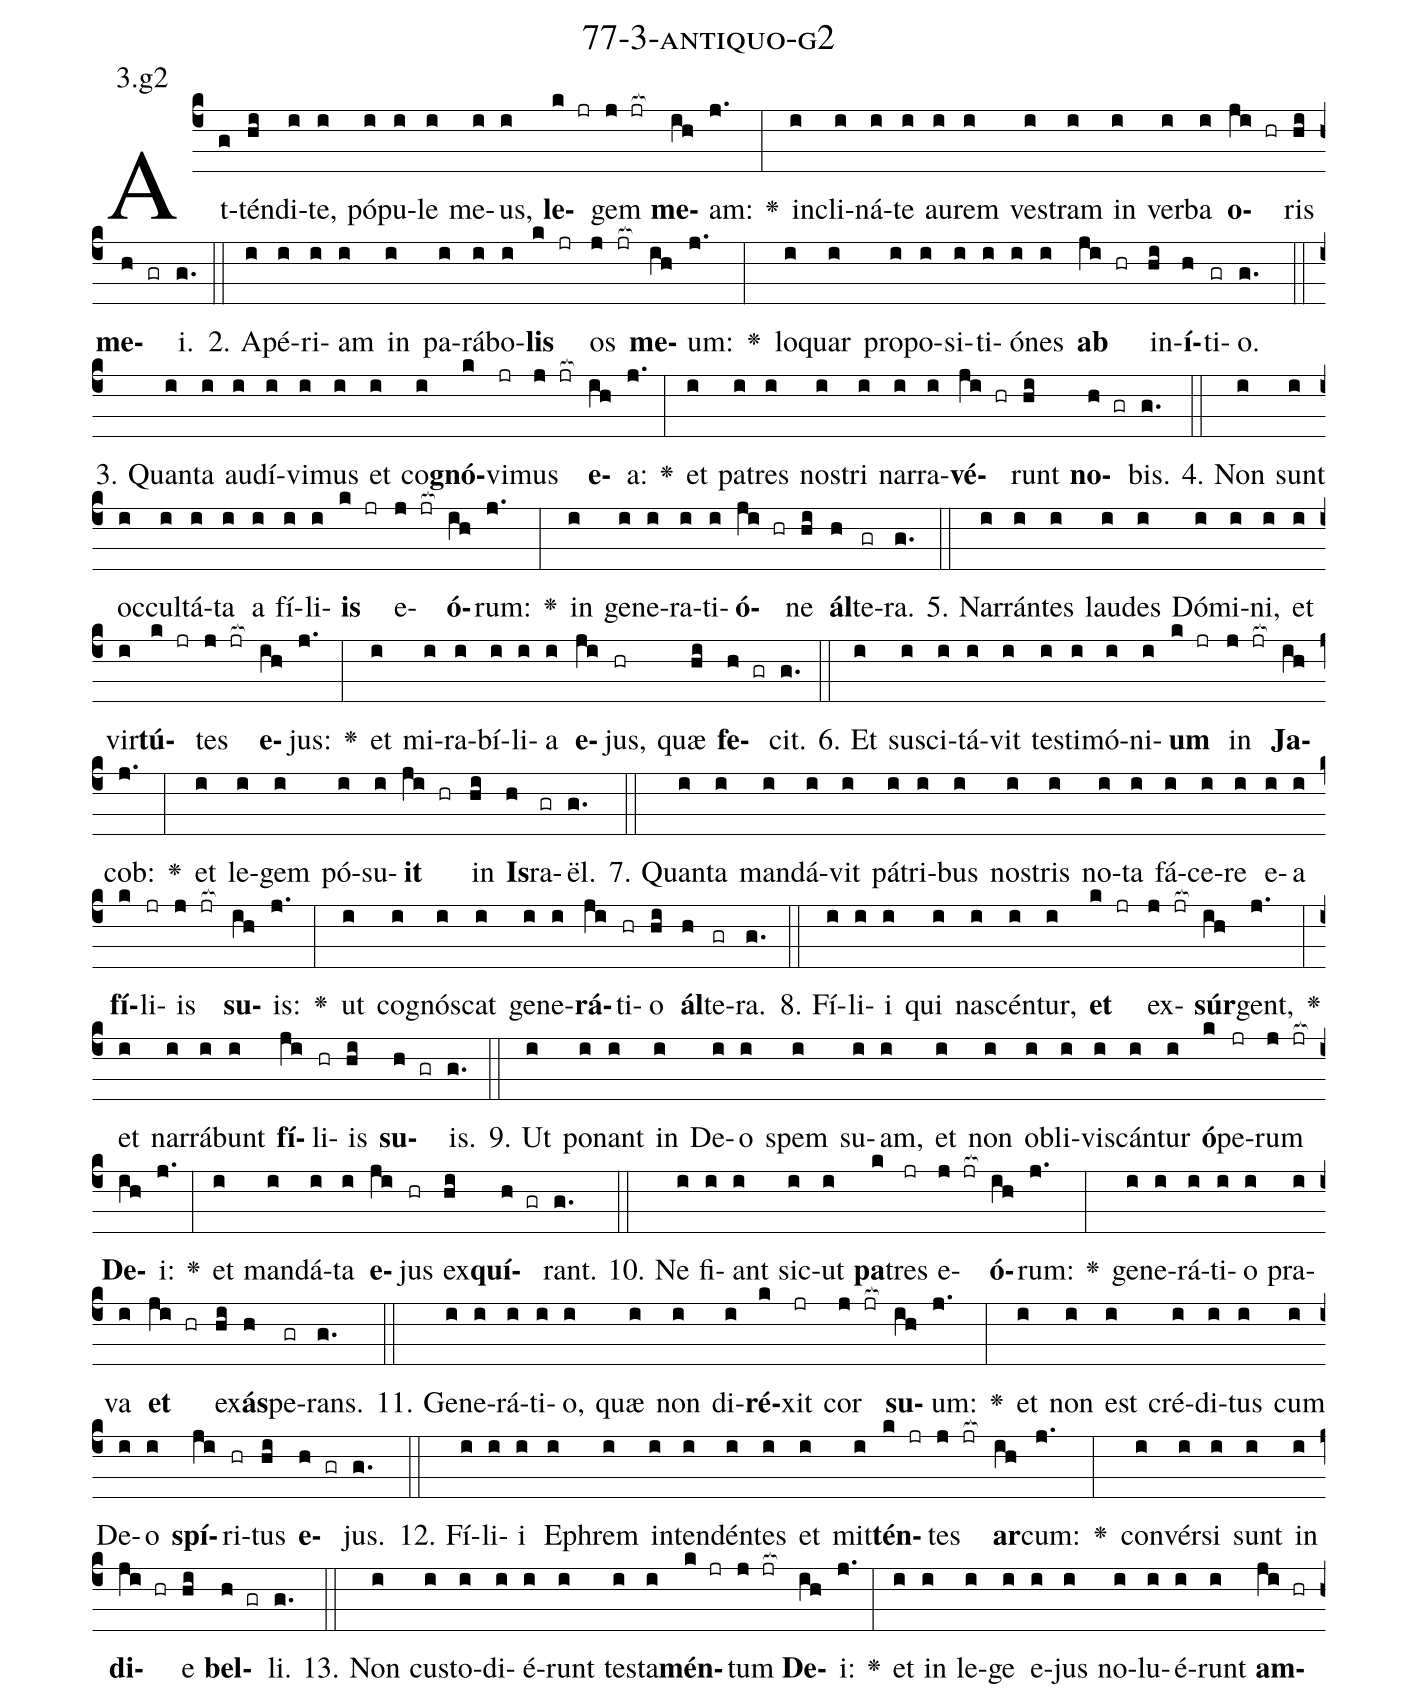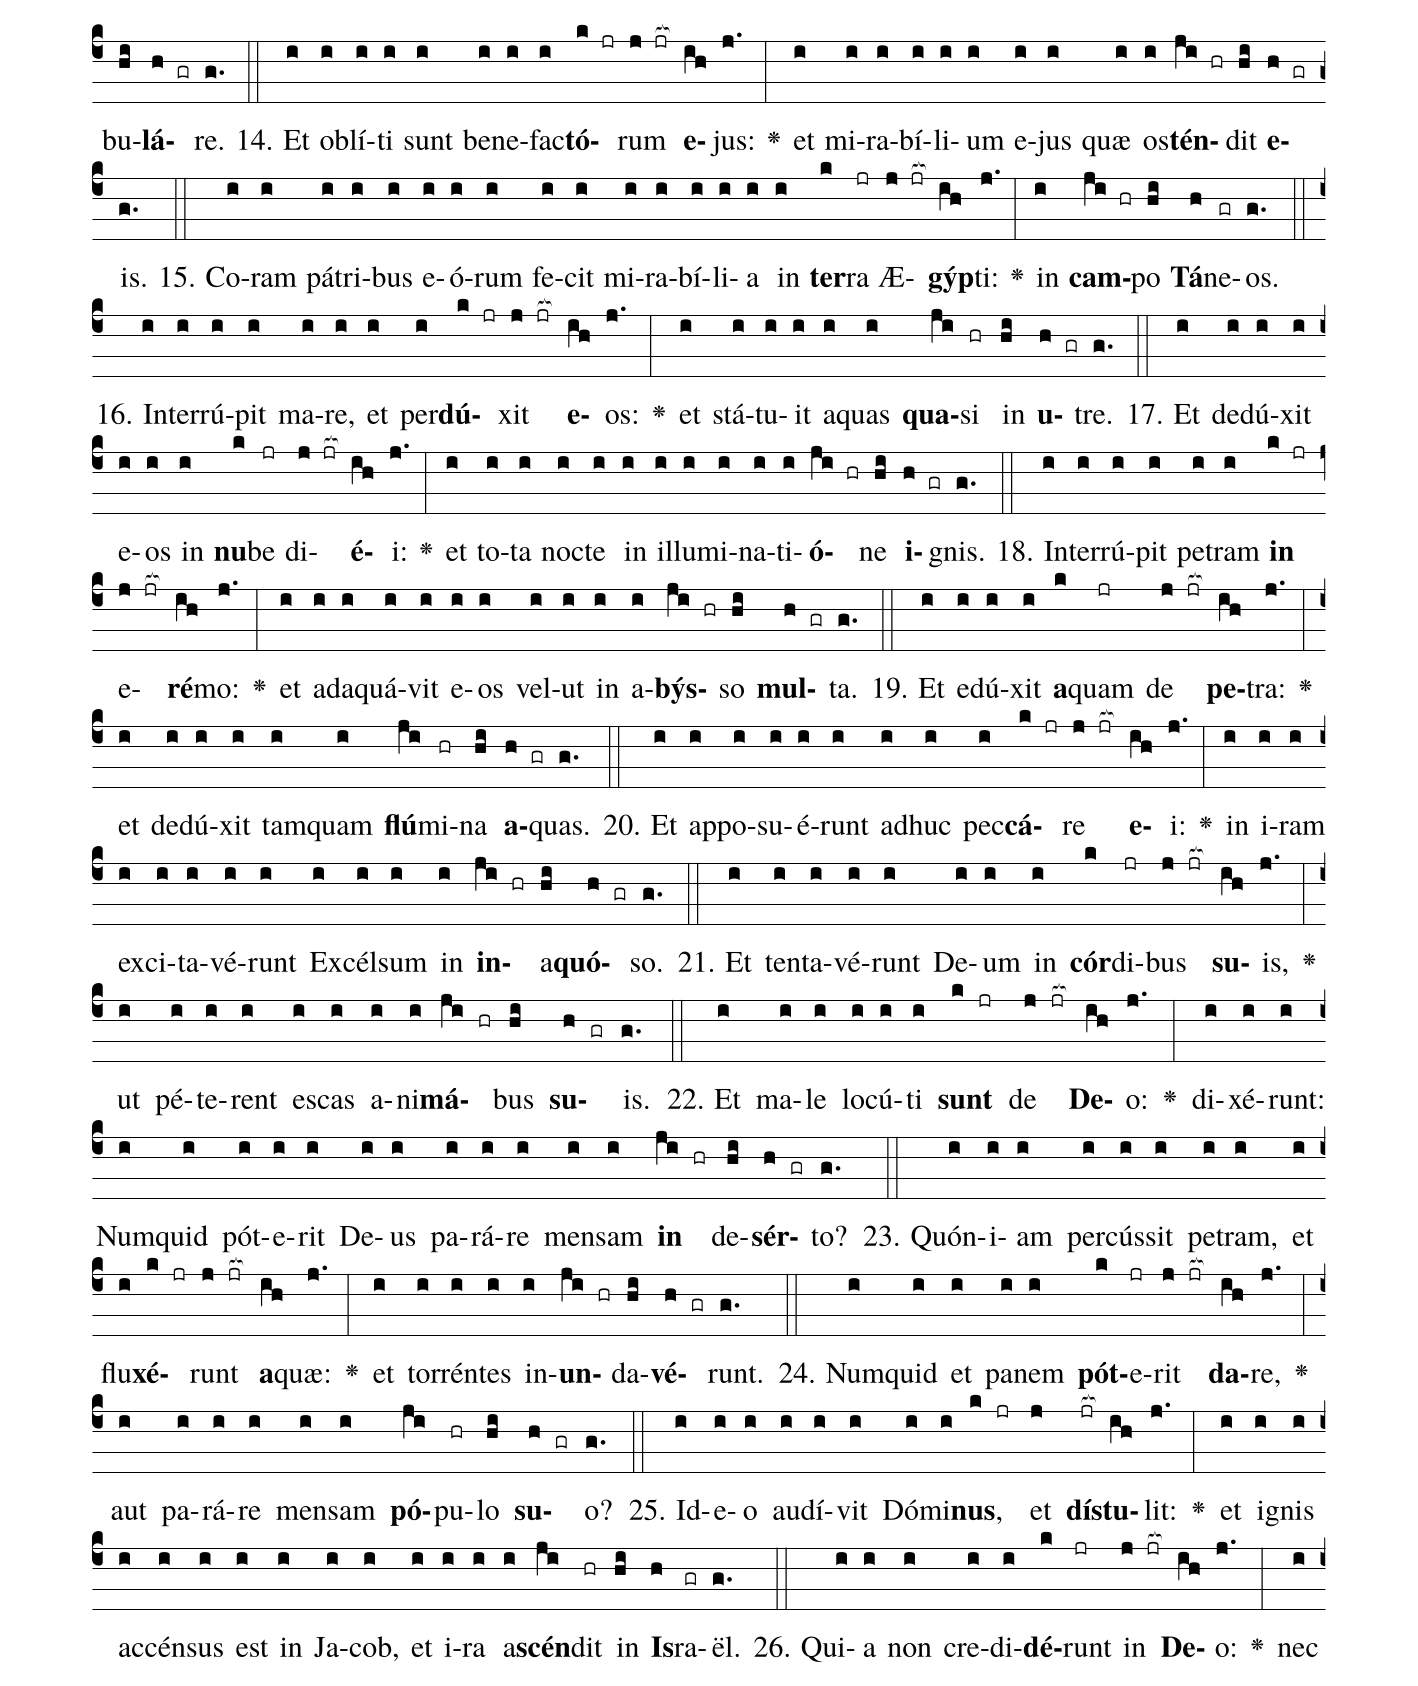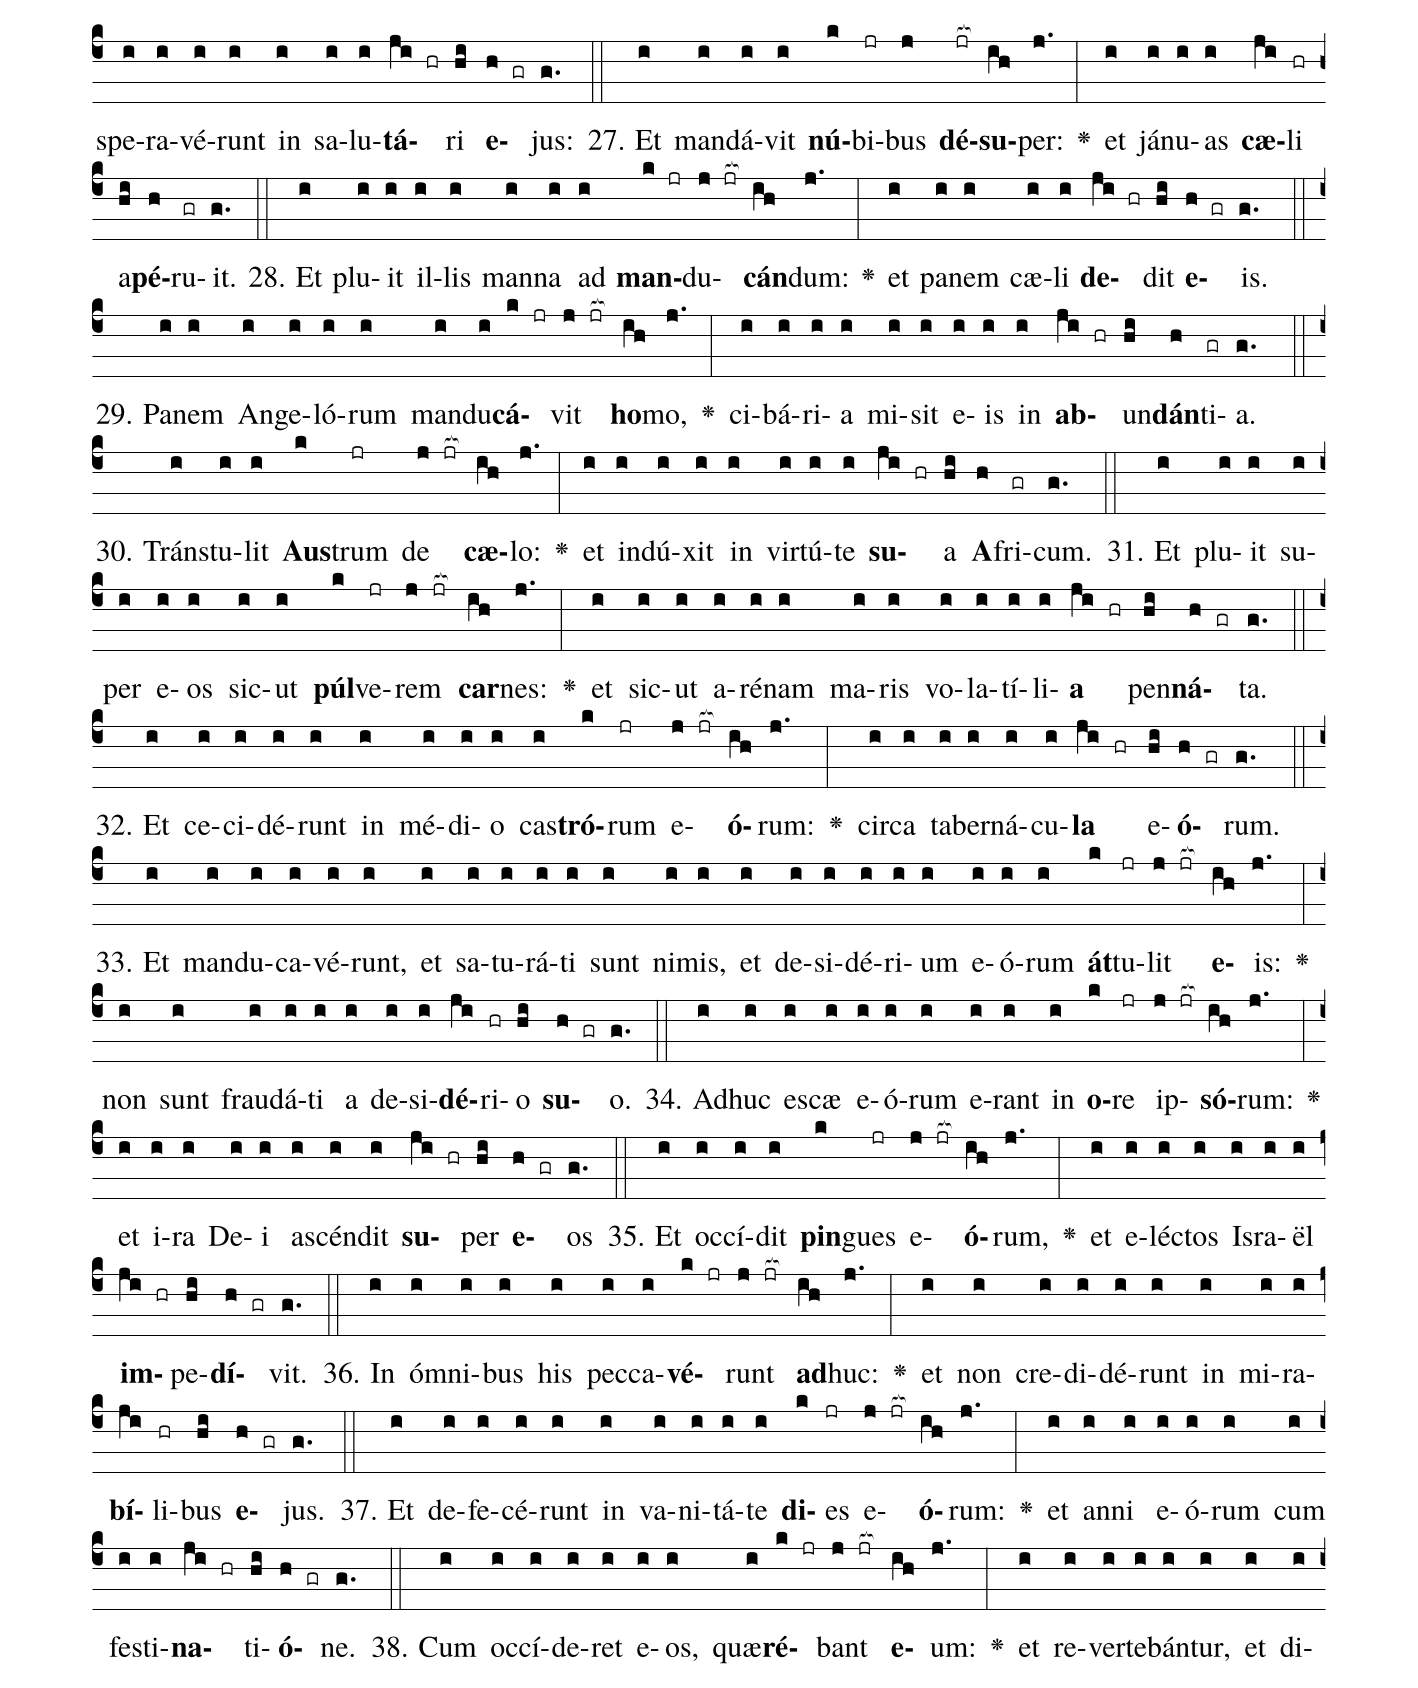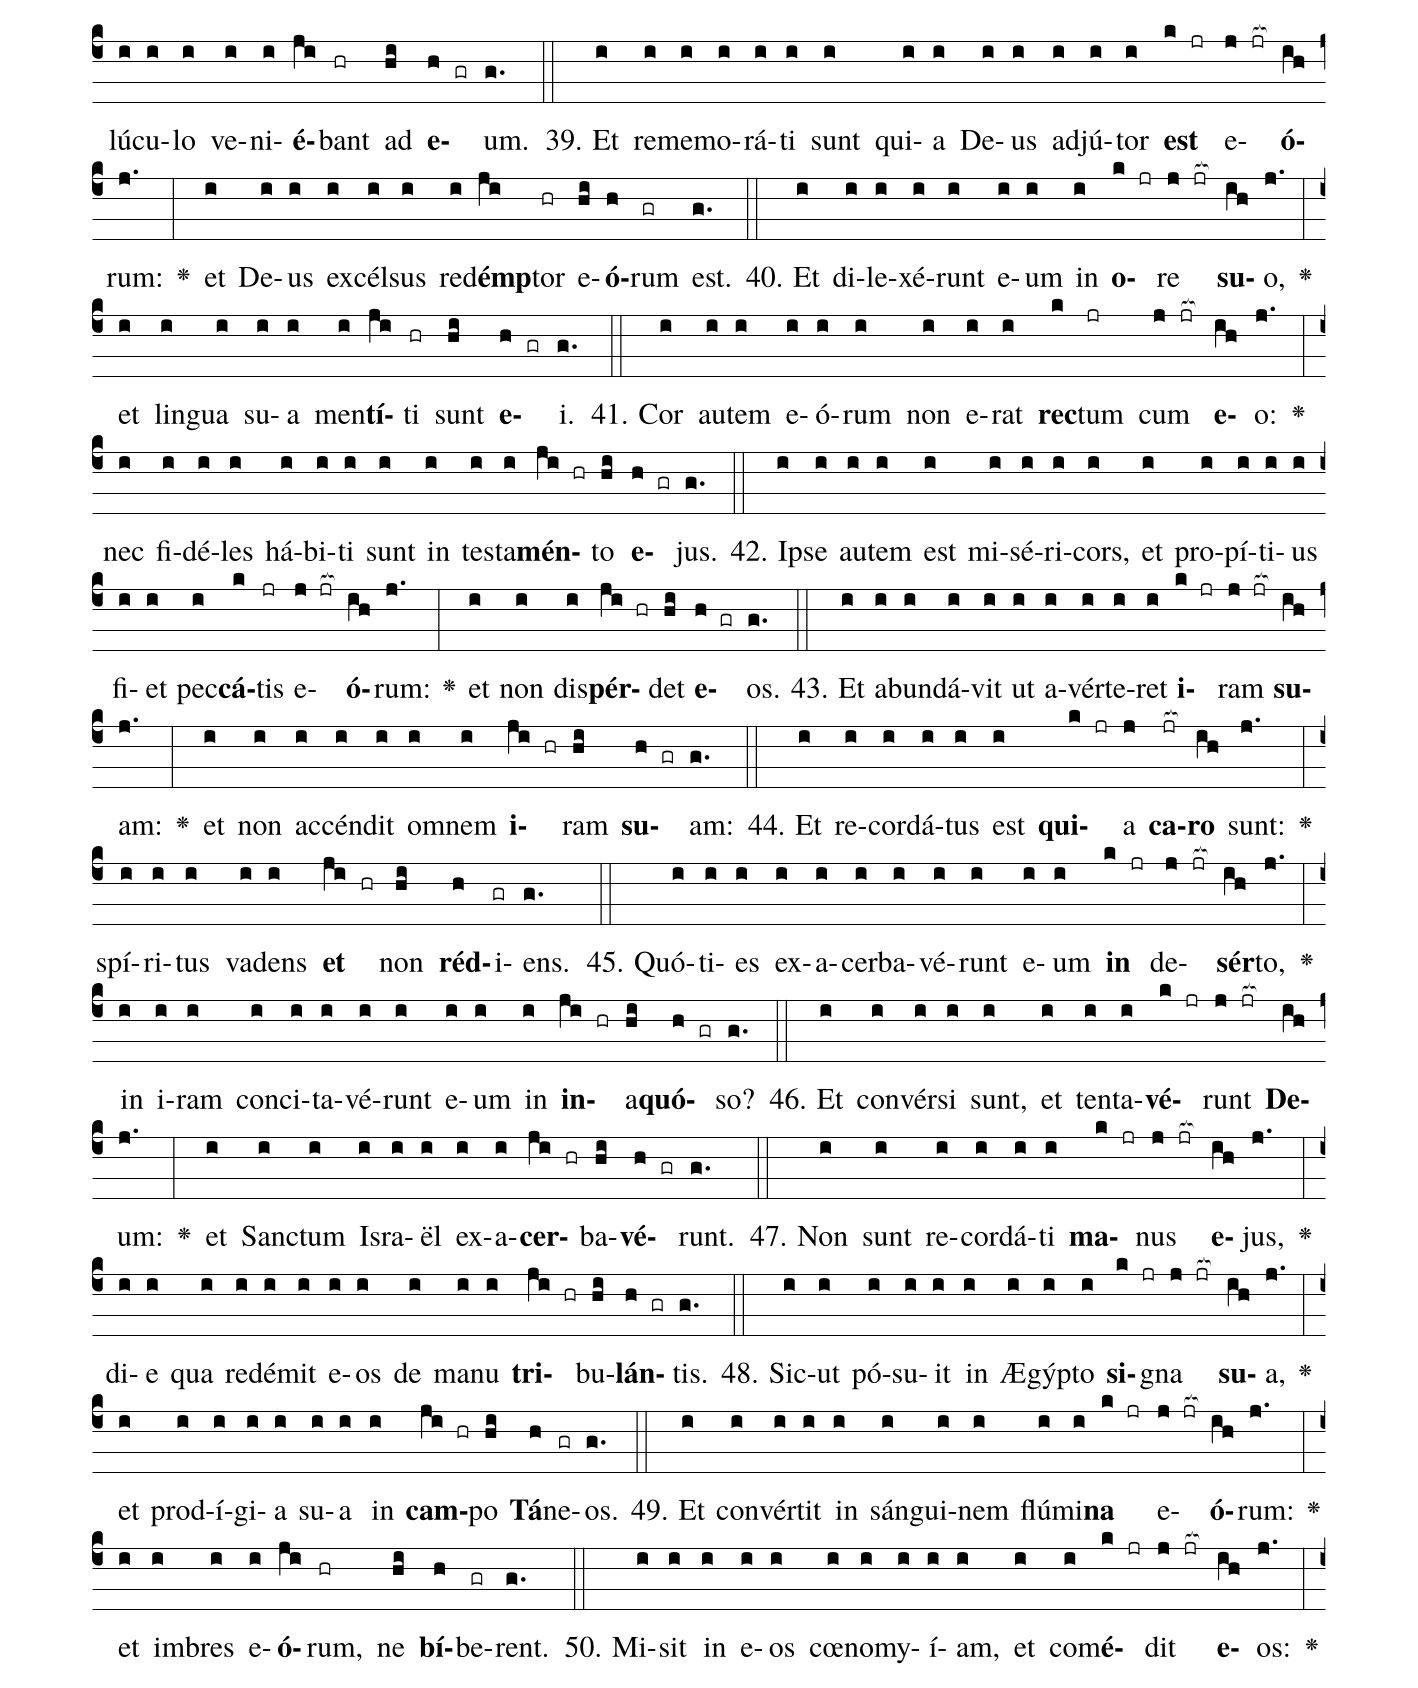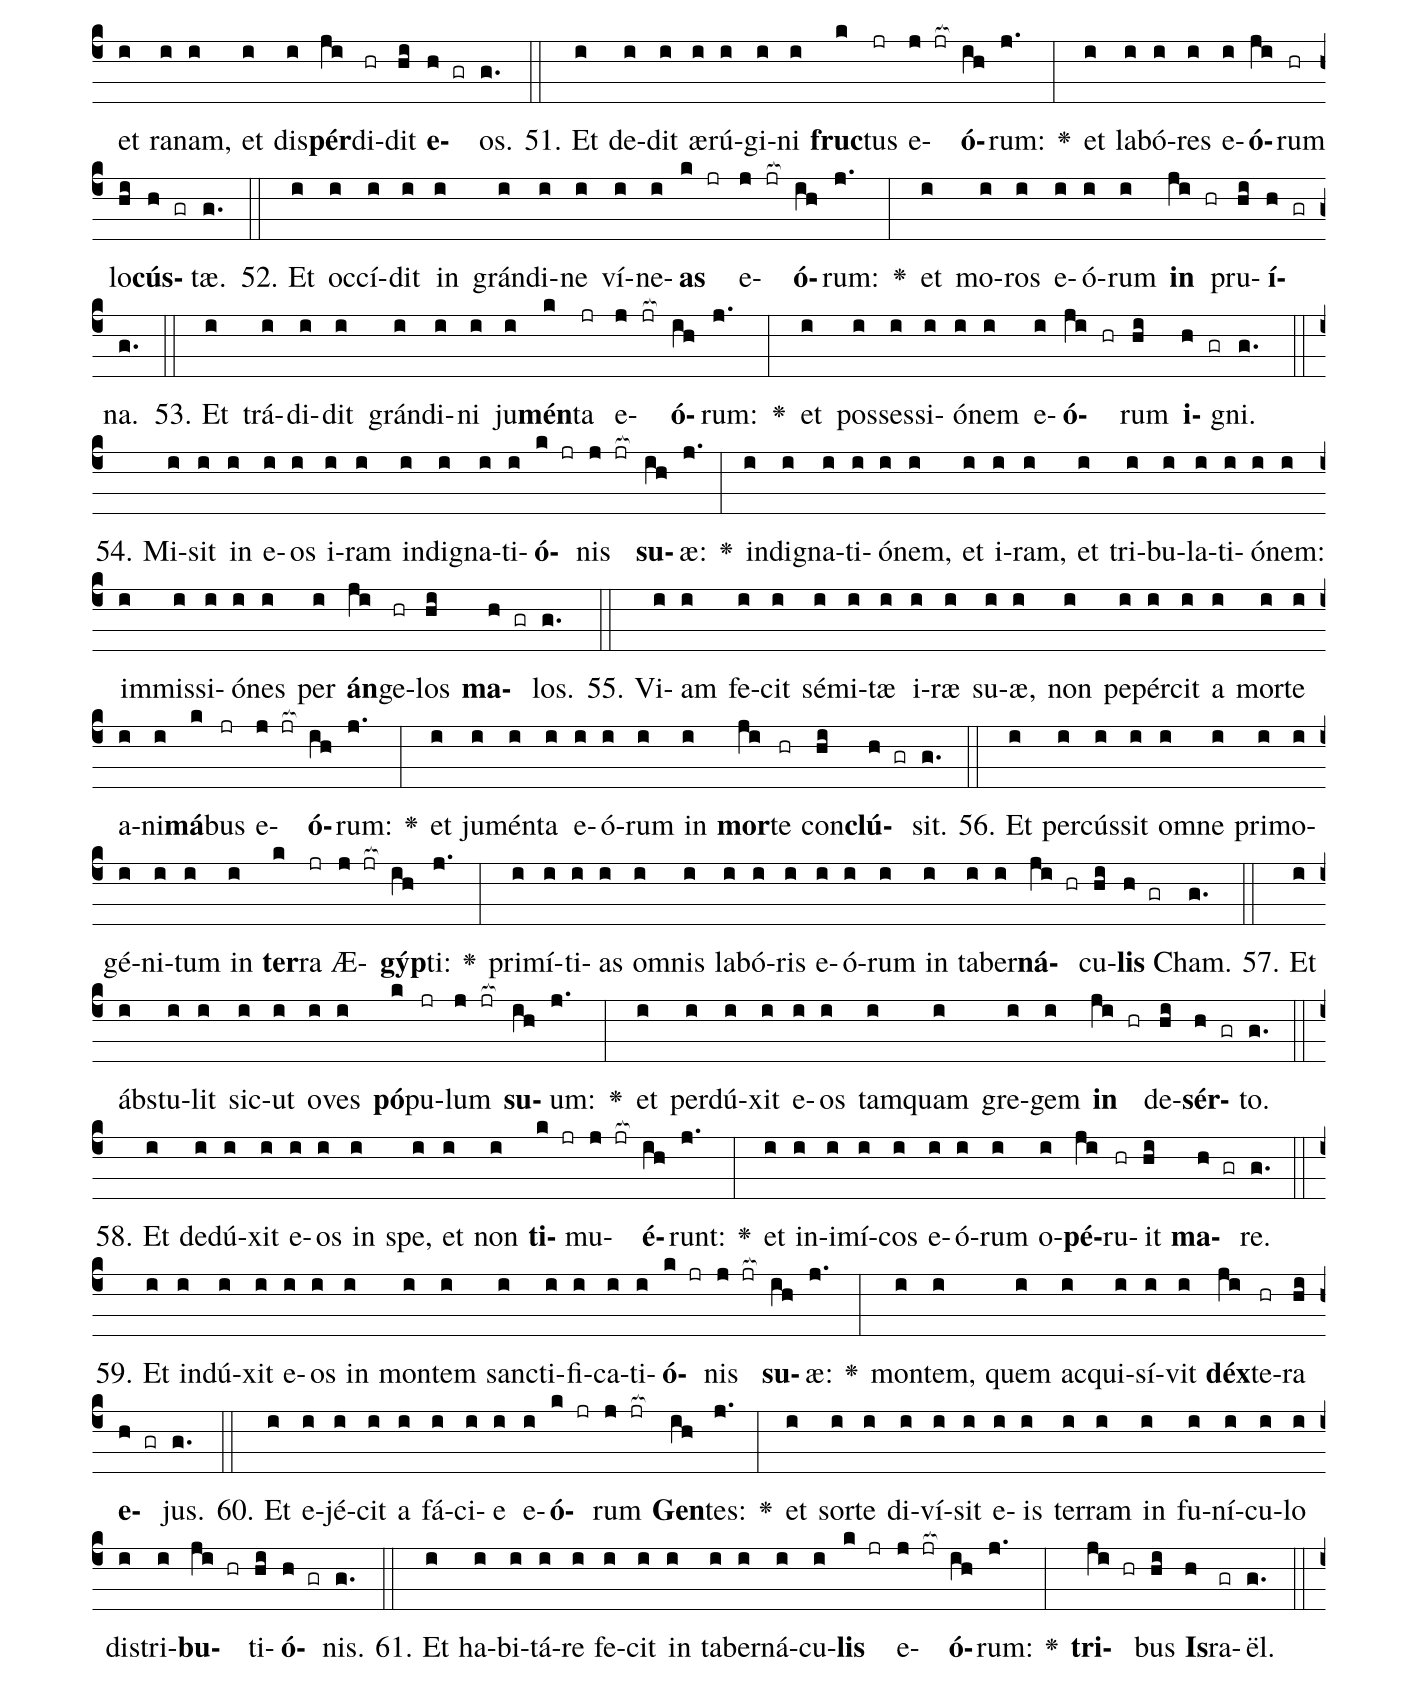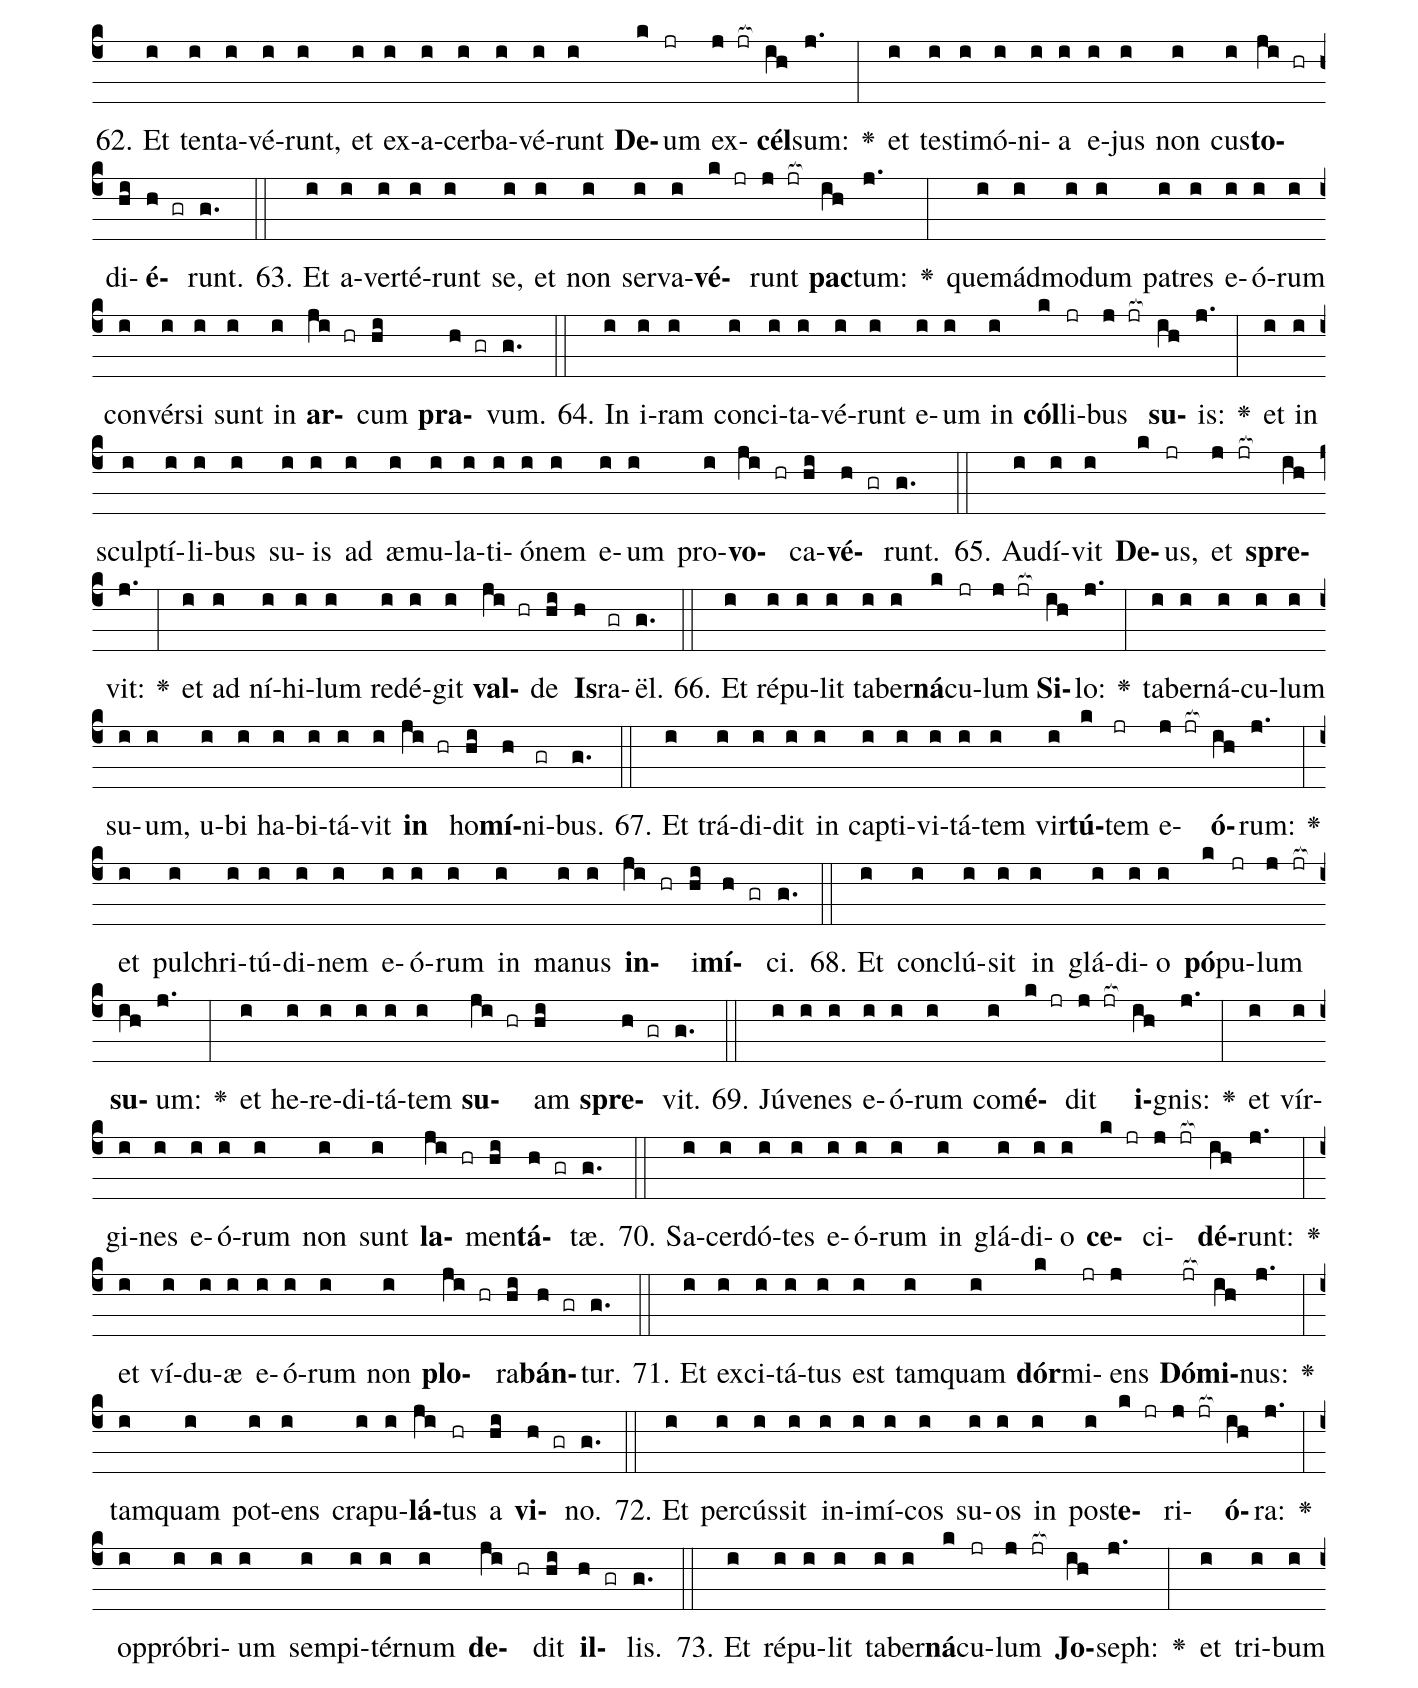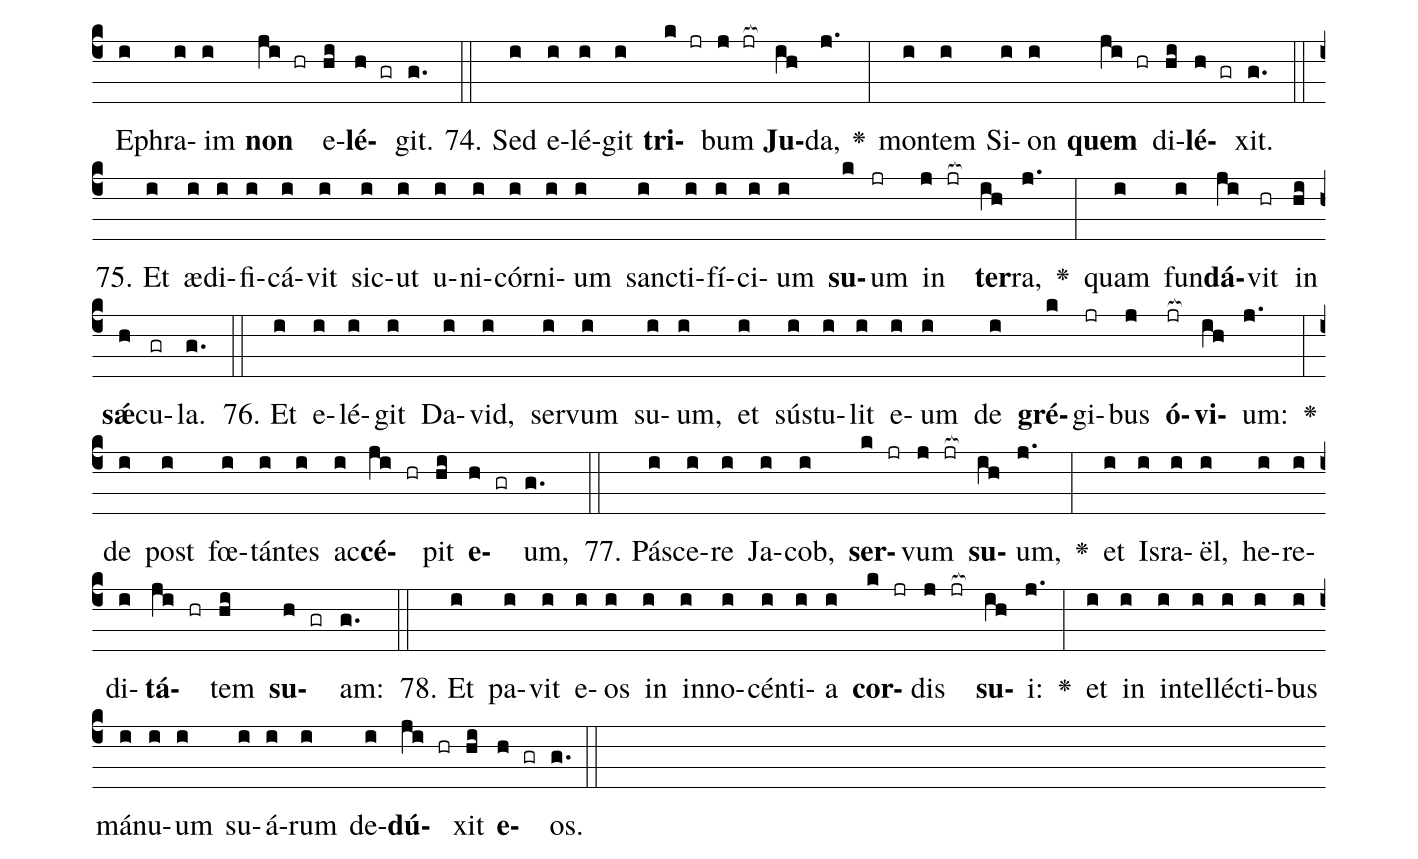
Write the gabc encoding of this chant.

name: 77-3-antiquo-g2;
annotation: 3.g2;
%%
(c4)At(g)tén(hi)di(i)te,(i) pó(i)pu(i)le(i) me(i)us,(i) <b>le</b>(k jr)gem(j jr[ocb:1{]) <b>me</b>(ih[ocb:0}])am:(j.) <v>\greheightstar</v>(:) in(i)cli(i)ná(i)te(i) au(i)rem(i) ves(i)tram(i) in(i) ver(i)ba(i) <b>o</b>(ji hr)ris(hi) <b>me</b>(h gr)i.(g.) (::)
2. A(i)pé(i)ri(i)am(i) in(i) pa(i)rá(i)bo(i)<b>lis</b>(k jr) os(j jr[ocb:1{]) <b>me</b>(ih[ocb:0}])um:(j.) <v>\greheightstar</v>(:) lo(i)quar(i) pro(i)po(i)si(i)ti(i)ó(i)nes(i) <b>ab</b>(ji hr) in(hi)<b>í</b>(h)ti(gr)o.(g.) (::)
3. Quan(i)ta(i) au(i)dí(i)vi(i)mus(i) et(i) co(i)<b>gnó</b>(k)vi(jr)mus(j jr[ocb:1{]) <b>e</b>(ih[ocb:0}])a:(j.) <v>\greheightstar</v>(:) et(i) pa(i)tres(i) nos(i)tri(i) nar(i)ra(i)<b>vé</b>(ji hr)runt(hi) <b>no</b>(h gr)bis.(g.) (::)
4. Non(i) sunt(i) oc(i)cul(i)tá(i)ta(i) a(i) fí(i)li(i)<b>is</b>(k jr) e(j jr[ocb:1{])<b>ó</b>(ih[ocb:0}])rum:(j.) <v>\greheightstar</v>(:) in(i) ge(i)ne(i)ra(i)ti(i)<b>ó</b>(ji hr)ne(hi) <b>ál</b>(h)te(gr)ra.(g.) (::)
5. Nar(i)rán(i)tes(i) lau(i)des(i) Dó(i)mi(i)ni,(i) et(i) vir(i)<b>tú</b>(k jr)tes(j jr[ocb:1{]) <b>e</b>(ih[ocb:0}])jus:(j.) <v>\greheightstar</v>(:) et(i) mi(i)ra(i)bí(i)li(i)a(i) <b>e</b>(ji)jus,(hr) quæ(hi) <b>fe</b>(h gr)cit.(g.) (::)
6. Et(i) su(i)sci(i)tá(i)vit(i) tes(i)ti(i)mó(i)ni(i)<b>um</b>(k jr) in(j jr[ocb:1{]) <b>Ja</b>(ih[ocb:0}])cob:(j.) <v>\greheightstar</v>(:) et(i) le(i)gem(i) pó(i)su(i)<b>it</b>(ji hr) in(hi) <b>Is</b>(h)ra(gr)ël.(g.) (::)
7. Quan(i)ta(i) man(i)dá(i)vit(i) pá(i)tri(i)bus(i) nos(i)tris(i) no(i)ta(i) fá(i)ce(i)re(i) e(i)a(i) <b>fí</b>(k)li(jr)is(j jr[ocb:1{]) <b>su</b>(ih[ocb:0}])is:(j.) <v>\greheightstar</v>(:) ut(i) co(i)gnós(i)cat(i) ge(i)ne(i)<b>rá</b>(ji)ti(hr)o(hi) <b>ál</b>(h)te(gr)ra.(g.) (::)
8. Fí(i)li(i)i(i) qui(i) na(i)scén(i)tur,(i) <b>et</b>(k jr) ex(j jr[ocb:1{])<b>súr</b>(ih[ocb:0}])gent,(j.) <v>\greheightstar</v>(:) et(i) nar(i)rá(i)bunt(i) <b>fí</b>(ji)li(hr)is(hi) <b>su</b>(h gr)is.(g.) (::)
9. Ut(i) po(i)nant(i) in(i) De(i)o(i) spem(i) su(i)am,(i) et(i) non(i) ob(i)li(i)vis(i)cán(i)tur(i) <b>ó</b>(k)pe(jr)rum(j jr[ocb:1{]) <b>De</b>(ih[ocb:0}])i:(j.) <v>\greheightstar</v>(:) et(i) man(i)dá(i)ta(i) <b>e</b>(ji)jus(hr) ex(hi)<b>quí</b>(h gr)rant.(g.) (::)
10. Ne(i) fi(i)ant(i) sic(i)ut(i) <b>pa</b>(k)tres(jr) e(j jr[ocb:1{])<b>ó</b>(ih[ocb:0}])rum:(j.) <v>\greheightstar</v>(:) ge(i)ne(i)rá(i)ti(i)o(i) pra(i)va(i) <b>et</b>(ji hr) ex(hi)<b>ás</b>(h)pe(gr)rans.(g.) (::)
11. Ge(i)ne(i)rá(i)ti(i)o,(i) quæ(i) non(i) di(i)<b>ré</b>(k)xit(jr) cor(j jr[ocb:1{]) <b>su</b>(ih[ocb:0}])um:(j.) <v>\greheightstar</v>(:) et(i) non(i) est(i) cré(i)di(i)tus(i) cum(i) De(i)o(i) <b>spí</b>(ji)ri(hr)tus(hi) <b>e</b>(h gr)jus.(g.) (::)
12. Fí(i)li(i)i(i) E(i)phrem(i) in(i)ten(i)dén(i)tes(i) et(i) mit(i)<b>tén</b>(k jr)tes(j jr[ocb:1{]) <b>ar</b>(ih[ocb:0}])cum:(j.) <v>\greheightstar</v>(:) con(i)vér(i)si(i) sunt(i) in(i) <b>di</b>(ji hr)e(hi) <b>bel</b>(h gr)li.(g.) (::)
13. Non(i) cus(i)to(i)di(i)é(i)runt(i) tes(i)ta(i)<b>mén</b>(k jr)tum(j jr[ocb:1{]) <b>De</b>(ih[ocb:0}])i:(j.) <v>\greheightstar</v>(:) et(i) in(i) le(i)ge(i) e(i)jus(i) no(i)lu(i)é(i)runt(i) <b>am</b>(ji hr)bu(hi)<b>lá</b>(h gr)re.(g.) (::)
14. Et(i) ob(i)lí(i)ti(i) sunt(i) be(i)ne(i)fac(i)<b>tó</b>(k jr)rum(j jr[ocb:1{]) <b>e</b>(ih[ocb:0}])jus:(j.) <v>\greheightstar</v>(:) et(i) mi(i)ra(i)bí(i)li(i)um(i) e(i)jus(i) quæ(i) os(i)<b>tén</b>(ji hr)dit(hi) <b>e</b>(h gr)is.(g.) (::)
15. Co(i)ram(i) pá(i)tri(i)bus(i) e(i)ó(i)rum(i) fe(i)cit(i) mi(i)ra(i)bí(i)li(i)a(i) in(i) <b>ter</b>(k)ra(jr) Æ(j jr[ocb:1{])<b>gýp</b>(ih[ocb:0}])ti:(j.) <v>\greheightstar</v>(:) in(i) <b>cam</b>(ji hr)po(hi) <b>Tá</b>(h)ne(gr)os.(g.) (::)
16. In(i)ter(i)rú(i)pit(i) ma(i)re,(i) et(i) per(i)<b>dú</b>(k jr)xit(j jr[ocb:1{]) <b>e</b>(ih[ocb:0}])os:(j.) <v>\greheightstar</v>(:) et(i) stá(i)tu(i)it(i) a(i)quas(i) <b>qua</b>(ji)si(hr) in(hi) <b>u</b>(h gr)tre.(g.) (::)
17. Et(i) de(i)dú(i)xit(i) e(i)os(i) in(i) <b>nu</b>(k)be(jr) di(j jr[ocb:1{])<b>é</b>(ih[ocb:0}])i:(j.) <v>\greheightstar</v>(:) et(i) to(i)ta(i) noc(i)te(i) in(i) il(i)lu(i)mi(i)na(i)ti(i)<b>ó</b>(ji hr)ne(hi) <b>i</b>(h gr)gnis.(g.) (::)
18. In(i)ter(i)rú(i)pit(i) pe(i)tram(i) <b>in</b>(k jr) e(j jr[ocb:1{])<b>ré</b>(ih[ocb:0}])mo:(j.) <v>\greheightstar</v>(:) et(i) ad(i)a(i)quá(i)vit(i) e(i)os(i) vel(i)ut(i) in(i) a(i)<b>býs</b>(ji hr)so(hi) <b>mul</b>(h gr)ta.(g.) (::)
19. Et(i) e(i)dú(i)xit(i) <b>a</b>(k)quam(jr) de(j jr[ocb:1{]) <b>pe</b>(ih[ocb:0}])tra:(j.) <v>\greheightstar</v>(:) et(i) de(i)dú(i)xit(i) tam(i)quam(i) <b>flú</b>(ji)mi(hr)na(hi) <b>a</b>(h gr)quas.(g.) (::)
20. Et(i) ap(i)po(i)su(i)é(i)runt(i) ad(i)huc(i) pec(i)<b>cá</b>(k jr)re(j jr[ocb:1{]) <b>e</b>(ih[ocb:0}])i:(j.) <v>\greheightstar</v>(:) in(i) i(i)ram(i) ex(i)ci(i)ta(i)vé(i)runt(i) Ex(i)cél(i)sum(i) in(i) <b>in</b>(ji hr)a(hi)<b>quó</b>(h gr)so.(g.) (::)
21. Et(i) ten(i)ta(i)vé(i)runt(i) De(i)um(i) in(i) <b>cór</b>(k)di(jr)bus(j jr[ocb:1{]) <b>su</b>(ih[ocb:0}])is,(j.) <v>\greheightstar</v>(:) ut(i) pé(i)te(i)rent(i) es(i)cas(i) a(i)ni(i)<b>má</b>(ji hr)bus(hi) <b>su</b>(h gr)is.(g.) (::)
22. Et(i) ma(i)le(i) lo(i)cú(i)ti(i) <b>sunt</b>(k jr) de(j jr[ocb:1{]) <b>De</b>(ih[ocb:0}])o:(j.) <v>\greheightstar</v>(:) di(i)xé(i)runt:(i) Num(i)quid(i) pót(i)e(i)rit(i) De(i)us(i) pa(i)rá(i)re(i) men(i)sam(i) <b>in</b>(ji hr) de(hi)<b>sér</b>(h gr)to?(g.) (::)
23. Quón(i)i(i)am(i) per(i)cús(i)sit(i) pe(i)tram,(i) et(i) flu(i)<b>xé</b>(k jr)runt(j jr[ocb:1{]) <b>a</b>(ih[ocb:0}])quæ:(j.) <v>\greheightstar</v>(:) et(i) tor(i)rén(i)tes(i) in(i)<b>un</b>(ji hr)da(hi)<b>vé</b>(h gr)runt.(g.) (::)
24. Num(i)quid(i) et(i) pa(i)nem(i) <b>pót</b>(k)e(jr)rit(j jr[ocb:1{]) <b>da</b>(ih[ocb:0}])re,(j.) <v>\greheightstar</v>(:) aut(i) pa(i)rá(i)re(i) men(i)sam(i) <b>pó</b>(ji)pu(hr)lo(hi) <b>su</b>(h gr)o?(g.) (::)
25. Id(i)e(i)o(i) au(i)dí(i)vit(i) Dó(i)mi(i)<b>nus</b>,(k jr) et(j) <b>dís</b>(jr[ocb:1{])<b>tu</b>(ih[ocb:0}])lit:(j.) <v>\greheightstar</v>(:) et(i) i(i)gnis(i) ac(i)cén(i)sus(i) est(i) in(i) Ja(i)cob,(i) et(i) i(i)ra(i) a(i)<b>scén</b>(ji)dit(hr) in(hi) <b>Is</b>(h)ra(gr)ël.(g.) (::)
26. Qui(i)a(i) non(i) cre(i)di(i)<b>dé</b>(k)runt(jr) in(j jr[ocb:1{]) <b>De</b>(ih[ocb:0}])o:(j.) <v>\greheightstar</v>(:) nec(i) spe(i)ra(i)vé(i)runt(i) in(i) sa(i)lu(i)<b>tá</b>(ji hr)ri(hi) <b>e</b>(h gr)jus:(g.) (::)
27. Et(i) man(i)dá(i)vit(i) <b>nú</b>(k)bi(jr)bus(j) <b>dé</b>(jr[ocb:1{])<b>su</b>(ih[ocb:0}])per:(j.) <v>\greheightstar</v>(:) et(i) já(i)nu(i)as(i) <b>cæ</b>(ji)li(hr) a(hi)<b>pé</b>(h)ru(gr)it.(g.) (::)
28. Et(i) plu(i)it(i) il(i)lis(i) man(i)na(i) ad(i) <b>man</b>(k jr)du(j jr[ocb:1{])<b>cán</b>(ih[ocb:0}])dum:(j.) <v>\greheightstar</v>(:) et(i) pa(i)nem(i) cæ(i)li(i) <b>de</b>(ji hr)dit(hi) <b>e</b>(h gr)is.(g.) (::)
29. Pa(i)nem(i) An(i)ge(i)ló(i)rum(i) man(i)du(i)<b>cá</b>(k jr)vit(j jr[ocb:1{]) <b>ho</b>(ih[ocb:0}])mo,(j.) <v>\greheightstar</v>(:) ci(i)bá(i)ri(i)a(i) mi(i)sit(i) e(i)is(i) in(i) <b>ab</b>(ji hr)un(hi)<b>dán</b>(h)ti(gr)a.(g.) (::)
30. Tráns(i)tu(i)lit(i) <b>Aus</b>(k)trum(jr) de(j jr[ocb:1{]) <b>cæ</b>(ih[ocb:0}])lo:(j.) <v>\greheightstar</v>(:) et(i) in(i)dú(i)xit(i) in(i) vir(i)tú(i)te(i) <b>su</b>(ji hr)a(hi) <b>A</b>(h)fri(gr)cum.(g.) (::)
31. Et(i) plu(i)it(i) su(i)per(i) e(i)os(i) sic(i)ut(i) <b>púl</b>(k)ve(jr)rem(j jr[ocb:1{]) <b>car</b>(ih[ocb:0}])nes:(j.) <v>\greheightstar</v>(:) et(i) sic(i)ut(i) a(i)ré(i)nam(i) ma(i)ris(i) vo(i)la(i)tí(i)li(i)<b>a</b>(ji hr) pen(hi)<b>ná</b>(h gr)ta.(g.) (::)
32. Et(i) ce(i)ci(i)dé(i)runt(i) in(i) mé(i)di(i)o(i) cas(i)<b>tró</b>(k)rum(jr) e(j jr[ocb:1{])<b>ó</b>(ih[ocb:0}])rum:(j.) <v>\greheightstar</v>(:) cir(i)ca(i) ta(i)ber(i)ná(i)cu(i)<b>la</b>(ji hr) e(hi)<b>ó</b>(h gr)rum.(g.) (::)
33. Et(i) man(i)du(i)ca(i)vé(i)runt,(i) et(i) sa(i)tu(i)rá(i)ti(i) sunt(i) ni(i)mis,(i) et(i) de(i)si(i)dé(i)ri(i)um(i) e(i)ó(i)rum(i) <b>át</b>(k)tu(jr)lit(j jr[ocb:1{]) <b>e</b>(ih[ocb:0}])is:(j.) <v>\greheightstar</v>(:) non(i) sunt(i) frau(i)dá(i)ti(i) a(i) de(i)si(i)<b>dé</b>(ji)ri(hr)o(hi) <b>su</b>(h gr)o.(g.) (::)
34. Ad(i)huc(i) e(i)scæ(i) e(i)ó(i)rum(i) e(i)rant(i) in(i) <b>o</b>(k)re(jr) ip(j jr[ocb:1{])<b>só</b>(ih[ocb:0}])rum:(j.) <v>\greheightstar</v>(:) et(i) i(i)ra(i) De(i)i(i) a(i)scén(i)dit(i) <b>su</b>(ji hr)per(hi) <b>e</b>(h gr)os(g.) (::)
35. Et(i) oc(i)cí(i)dit(i) <b>pin</b>(k)gues(jr) e(j jr[ocb:1{])<b>ó</b>(ih[ocb:0}])rum,(j.) <v>\greheightstar</v>(:) et(i) e(i)léc(i)tos(i) Is(i)ra(i)ël(i) <b>im</b>(ji hr)pe(hi)<b>dí</b>(h gr)vit.(g.) (::)
36. In(i) óm(i)ni(i)bus(i) his(i) pec(i)ca(i)<b>vé</b>(k jr)runt(j jr[ocb:1{]) <b>ad</b>(ih[ocb:0}])huc:(j.) <v>\greheightstar</v>(:) et(i) non(i) cre(i)di(i)dé(i)runt(i) in(i) mi(i)ra(i)<b>bí</b>(ji)li(hr)bus(hi) <b>e</b>(h gr)jus.(g.) (::)
37. Et(i) de(i)fe(i)cé(i)runt(i) in(i) va(i)ni(i)tá(i)te(i) <b>di</b>(k)es(jr) e(j jr[ocb:1{])<b>ó</b>(ih[ocb:0}])rum:(j.) <v>\greheightstar</v>(:) et(i) an(i)ni(i) e(i)ó(i)rum(i) cum(i) fes(i)ti(i)<b>na</b>(ji hr)ti(hi)<b>ó</b>(h gr)ne.(g.) (::)
38. Cum(i) oc(i)cí(i)de(i)ret(i) e(i)os,(i) quæ(i)<b>ré</b>(k jr)bant(j jr[ocb:1{]) <b>e</b>(ih[ocb:0}])um:(j.) <v>\greheightstar</v>(:) et(i) re(i)ver(i)te(i)bán(i)tur,(i) et(i) di(i)lú(i)cu(i)lo(i) ve(i)ni(i)<b>é</b>(ji)bant(hr) ad(hi) <b>e</b>(h gr)um.(g.) (::)
39. Et(i) re(i)me(i)mo(i)rá(i)ti(i) sunt(i) qui(i)a(i) De(i)us(i) ad(i)jú(i)tor(i) <b>est</b>(k jr) e(j jr[ocb:1{])<b>ó</b>(ih[ocb:0}])rum:(j.) <v>\greheightstar</v>(:) et(i) De(i)us(i) ex(i)cél(i)sus(i) red(i)<b>émp</b>(ji)tor(hr) e(hi)<b>ó</b>(h)rum(gr) est.(g.) (::)
40. Et(i) di(i)le(i)xé(i)runt(i) e(i)um(i) in(i) <b>o</b>(k jr)re(j jr[ocb:1{]) <b>su</b>(ih[ocb:0}])o,(j.) <v>\greheightstar</v>(:) et(i) lin(i)gua(i) su(i)a(i) men(i)<b>tí</b>(ji)ti(hr) sunt(hi) <b>e</b>(h gr)i.(g.) (::)
41. Cor(i) au(i)tem(i) e(i)ó(i)rum(i) non(i) e(i)rat(i) <b>rec</b>(k)tum(jr) cum(j jr[ocb:1{]) <b>e</b>(ih[ocb:0}])o:(j.) <v>\greheightstar</v>(:) nec(i) fi(i)dé(i)les(i) há(i)bi(i)ti(i) sunt(i) in(i) tes(i)ta(i)<b>mén</b>(ji hr)to(hi) <b>e</b>(h gr)jus.(g.) (::)
42. Ip(i)se(i) au(i)tem(i) est(i) mi(i)sé(i)ri(i)cors,(i) et(i) pro(i)pí(i)ti(i)us(i) fi(i)et(i) pec(i)<b>cá</b>(k)tis(jr) e(j jr[ocb:1{])<b>ó</b>(ih[ocb:0}])rum:(j.) <v>\greheightstar</v>(:) et(i) non(i) dis(i)<b>pér</b>(ji hr)det(hi) <b>e</b>(h gr)os.(g.) (::)
43. Et(i) ab(i)un(i)dá(i)vit(i) ut(i) a(i)vér(i)te(i)ret(i) <b>i</b>(k jr)ram(j jr[ocb:1{]) <b>su</b>(ih[ocb:0}])am:(j.) <v>\greheightstar</v>(:) et(i) non(i) ac(i)cén(i)dit(i) om(i)nem(i) <b>i</b>(ji hr)ram(hi) <b>su</b>(h gr)am:(g.) (::)
44. Et(i) re(i)cor(i)dá(i)tus(i) est(i) <b>qui</b>(k jr)a(j) <b>ca</b>(jr[ocb:1{])<b>ro</b>(ih[ocb:0}]) sunt:(j.) <v>\greheightstar</v>(:) spí(i)ri(i)tus(i) va(i)dens(i) <b>et</b>(ji hr) non(hi) <b>réd</b>(h)i(gr)ens.(g.) (::)
45. Quó(i)ti(i)es(i) ex(i)a(i)cer(i)ba(i)vé(i)runt(i) e(i)um(i) <b>in</b>(k jr) de(j jr[ocb:1{])<b>sér</b>(ih[ocb:0}])to,(j.) <v>\greheightstar</v>(:) in(i) i(i)ram(i) con(i)ci(i)ta(i)vé(i)runt(i) e(i)um(i) in(i) <b>in</b>(ji hr)a(hi)<b>quó</b>(h gr)so?(g.) (::)
46. Et(i) con(i)vér(i)si(i) sunt,(i) et(i) ten(i)ta(i)<b>vé</b>(k jr)runt(j jr[ocb:1{]) <b>De</b>(ih[ocb:0}])um:(j.) <v>\greheightstar</v>(:) et(i) Sanc(i)tum(i) Is(i)ra(i)ël(i) ex(i)a(i)<b>cer</b>(ji hr)ba(hi)<b>vé</b>(h gr)runt.(g.) (::)
47. Non(i) sunt(i) re(i)cor(i)dá(i)ti(i) <b>ma</b>(k jr)nus(j jr[ocb:1{]) <b>e</b>(ih[ocb:0}])jus,(j.) <v>\greheightstar</v>(:) di(i)e(i) qua(i) red(i)é(i)mit(i) e(i)os(i) de(i) ma(i)nu(i) <b>tri</b>(ji hr)bu(hi)<b>lán</b>(h gr)tis.(g.) (::)
48. Sic(i)ut(i) pó(i)su(i)it(i) in(i) Æ(i)gýp(i)to(i) <b>si</b>(k jr)gna(j jr[ocb:1{]) <b>su</b>(ih[ocb:0}])a,(j.) <v>\greheightstar</v>(:) et(i) prod(i)í(i)gi(i)a(i) su(i)a(i) in(i) <b>cam</b>(ji hr)po(hi) <b>Tá</b>(h)ne(gr)os.(g.) (::)
49. Et(i) con(i)vér(i)tit(i) in(i) sán(i)gui(i)nem(i) flú(i)mi(i)<b>na</b>(k jr) e(j jr[ocb:1{])<b>ó</b>(ih[ocb:0}])rum:(j.) <v>\greheightstar</v>(:) et(i) im(i)bres(i) e(i)<b>ó</b>(ji)rum,(hr) ne(hi) <b>bí</b>(h)be(gr)rent.(g.) (::)
50. Mi(i)sit(i) in(i) e(i)os(i) cœ(i)no(i)my(i)í(i)am,(i) et(i) com(i)<b>é</b>(k jr)dit(j jr[ocb:1{]) <b>e</b>(ih[ocb:0}])os:(j.) <v>\greheightstar</v>(:) et(i) ra(i)nam,(i) et(i) dis(i)<b>pér</b>(ji)di(hr)dit(hi) <b>e</b>(h gr)os.(g.) (::)
51. Et(i) de(i)dit(i) æ(i)rú(i)gi(i)ni(i) <b>fruc</b>(k)tus(jr) e(j jr[ocb:1{])<b>ó</b>(ih[ocb:0}])rum:(j.) <v>\greheightstar</v>(:) et(i) la(i)bó(i)res(i) e(i)<b>ó</b>(ji)rum(hr) lo(hi)<b>cús</b>(h gr)tæ.(g.) (::)
52. Et(i) oc(i)cí(i)dit(i) in(i) grán(i)di(i)ne(i) ví(i)ne(i)<b>as</b>(k jr) e(j jr[ocb:1{])<b>ó</b>(ih[ocb:0}])rum:(j.) <v>\greheightstar</v>(:) et(i) mo(i)ros(i) e(i)ó(i)rum(i) <b>in</b>(ji hr) pru(hi)<b>í</b>(h gr)na.(g.) (::)
53. Et(i) trá(i)di(i)dit(i) grán(i)di(i)ni(i) ju(i)<b>mén</b>(k)ta(jr) e(j jr[ocb:1{])<b>ó</b>(ih[ocb:0}])rum:(j.) <v>\greheightstar</v>(:) et(i) pos(i)ses(i)si(i)ó(i)nem(i) e(i)<b>ó</b>(ji hr)rum(hi) <b>i</b>(h gr)gni.(g.) (::)
54. Mi(i)sit(i) in(i) e(i)os(i) i(i)ram(i) in(i)di(i)gna(i)ti(i)<b>ó</b>(k jr)nis(j jr[ocb:1{]) <b>su</b>(ih[ocb:0}])æ:(j.) <v>\greheightstar</v>(:) in(i)di(i)gna(i)ti(i)ó(i)nem,(i) et(i) i(i)ram,(i) et(i) tri(i)bu(i)la(i)ti(i)ó(i)nem:(i) im(i)mis(i)si(i)ó(i)nes(i) per(i) <b>án</b>(ji)ge(hr)los(hi) <b>ma</b>(h gr)los.(g.) (::)
55. Vi(i)am(i) fe(i)cit(i) sé(i)mi(i)tæ(i) i(i)ræ(i) su(i)æ,(i) non(i) pe(i)pér(i)cit(i) a(i) mor(i)te(i) a(i)ni(i)<b>má</b>(k)bus(jr) e(j jr[ocb:1{])<b>ó</b>(ih[ocb:0}])rum:(j.) <v>\greheightstar</v>(:) et(i) ju(i)mén(i)ta(i) e(i)ó(i)rum(i) in(i) <b>mor</b>(ji)te(hr) con(hi)<b>clú</b>(h gr)sit.(g.) (::)
56. Et(i) per(i)cús(i)sit(i) om(i)ne(i) pri(i)mo(i)gé(i)ni(i)tum(i) in(i) <b>ter</b>(k)ra(jr) Æ(j jr[ocb:1{])<b>gýp</b>(ih[ocb:0}])ti:(j.) <v>\greheightstar</v>(:) pri(i)mí(i)ti(i)as(i) om(i)nis(i) la(i)bó(i)ris(i) e(i)ó(i)rum(i) in(i) ta(i)ber(i)<b>ná</b>(ji hr)cu(hi)<b>lis</b>(h gr) Cham.(g.) (::)
57. Et(i) ábs(i)tu(i)lit(i) sic(i)ut(i) o(i)ves(i) <b>pó</b>(k)pu(jr)lum(j jr[ocb:1{]) <b>su</b>(ih[ocb:0}])um:(j.) <v>\greheightstar</v>(:) et(i) per(i)dú(i)xit(i) e(i)os(i) tam(i)quam(i) gre(i)gem(i) <b>in</b>(ji hr) de(hi)<b>sér</b>(h gr)to.(g.) (::)
58. Et(i) de(i)dú(i)xit(i) e(i)os(i) in(i) spe,(i) et(i) non(i) <b>ti</b>(k jr)mu(j jr[ocb:1{])<b>é</b>(ih[ocb:0}])runt:(j.) <v>\greheightstar</v>(:) et(i) in(i)i(i)mí(i)cos(i) e(i)ó(i)rum(i) o(i)<b>pé</b>(ji)ru(hr)it(hi) <b>ma</b>(h gr)re.(g.) (::)
59. Et(i) in(i)dú(i)xit(i) e(i)os(i) in(i) mon(i)tem(i) sanc(i)ti(i)fi(i)ca(i)ti(i)<b>ó</b>(k jr)nis(j jr[ocb:1{]) <b>su</b>(ih[ocb:0}])æ:(j.) <v>\greheightstar</v>(:) mon(i)tem,(i) quem(i) ac(i)qui(i)sí(i)vit(i) <b>déx</b>(ji)te(hr)ra(hi) <b>e</b>(h gr)jus.(g.) (::)
60. Et(i) e(i)jé(i)cit(i) a(i) fá(i)ci(i)e(i) e(i)<b>ó</b>(k jr)rum(j jr[ocb:1{]) <b>Gen</b>(ih[ocb:0}])tes:(j.) <v>\greheightstar</v>(:) et(i) sor(i)te(i) di(i)ví(i)sit(i) e(i)is(i) ter(i)ram(i) in(i) fu(i)ní(i)cu(i)lo(i) dis(i)tri(i)<b>bu</b>(ji hr)ti(hi)<b>ó</b>(h gr)nis.(g.) (::)
61. Et(i) ha(i)bi(i)tá(i)re(i) fe(i)cit(i) in(i) ta(i)ber(i)ná(i)cu(i)<b>lis</b>(k jr) e(j jr[ocb:1{])<b>ó</b>(ih[ocb:0}])rum:(j.) <v>\greheightstar</v>(:) <b>tri</b>(ji hr)bus(hi) <b>Is</b>(h)ra(gr)ël.(g.) (::)
62. Et(i) ten(i)ta(i)vé(i)runt,(i) et(i) ex(i)a(i)cer(i)ba(i)vé(i)runt(i) <b>De</b>(k)um(jr) ex(j jr[ocb:1{])<b>cél</b>(ih[ocb:0}])sum:(j.) <v>\greheightstar</v>(:) et(i) tes(i)ti(i)mó(i)ni(i)a(i) e(i)jus(i) non(i) cus(i)<b>to</b>(ji hr)di(hi)<b>é</b>(h gr)runt.(g.) (::)
63. Et(i) a(i)ver(i)té(i)runt(i) se,(i) et(i) non(i) ser(i)va(i)<b>vé</b>(k jr)runt(j jr[ocb:1{]) <b>pac</b>(ih[ocb:0}])tum:(j.) <v>\greheightstar</v>(:) quem(i)ád(i)mo(i)dum(i) pa(i)tres(i) e(i)ó(i)rum(i) con(i)vér(i)si(i) sunt(i) in(i) <b>ar</b>(ji hr)cum(hi) <b>pra</b>(h gr)vum.(g.) (::)
64. In(i) i(i)ram(i) con(i)ci(i)ta(i)vé(i)runt(i) e(i)um(i) in(i) <b>cól</b>(k)li(jr)bus(j jr[ocb:1{]) <b>su</b>(ih[ocb:0}])is:(j.) <v>\greheightstar</v>(:) et(i) in(i) sculp(i)tí(i)li(i)bus(i) su(i)is(i) ad(i) æ(i)mu(i)la(i)ti(i)ó(i)nem(i) e(i)um(i) pro(i)<b>vo</b>(ji hr)ca(hi)<b>vé</b>(h gr)runt.(g.) (::)
65. Au(i)dí(i)vit(i) <b>De</b>(k)us,(jr) et(j jr[ocb:1{]) <b>spre</b>(ih[ocb:0}])vit:(j.) <v>\greheightstar</v>(:) et(i) ad(i) ní(i)hi(i)lum(i) red(i)é(i)git(i) <b>val</b>(ji hr)de(hi) <b>Is</b>(h)ra(gr)ël.(g.) (::)
66. Et(i) ré(i)pu(i)lit(i) ta(i)ber(i)<b>ná</b>(k)cu(jr)lum(j jr[ocb:1{]) <b>Si</b>(ih[ocb:0}])lo:(j.) <v>\greheightstar</v>(:) ta(i)ber(i)ná(i)cu(i)lum(i) su(i)um,(i) u(i)bi(i) ha(i)bi(i)tá(i)vit(i) <b>in</b>(ji hr) ho(hi)<b>mí</b>(h)ni(gr)bus.(g.) (::)
67. Et(i) trá(i)di(i)dit(i) in(i) cap(i)ti(i)vi(i)tá(i)tem(i) vir(i)<b>tú</b>(k)tem(jr) e(j jr[ocb:1{])<b>ó</b>(ih[ocb:0}])rum:(j.) <v>\greheightstar</v>(:) et(i) pul(i)chri(i)tú(i)di(i)nem(i) e(i)ó(i)rum(i) in(i) ma(i)nus(i) <b>in</b>(ji hr)i(hi)<b>mí</b>(h gr)ci.(g.) (::)
68. Et(i) con(i)clú(i)sit(i) in(i) glá(i)di(i)o(i) <b>pó</b>(k)pu(jr)lum(j jr[ocb:1{]) <b>su</b>(ih[ocb:0}])um:(j.) <v>\greheightstar</v>(:) et(i) he(i)re(i)di(i)tá(i)tem(i) <b>su</b>(ji hr)am(hi) <b>spre</b>(h gr)vit.(g.) (::)
69. Jú(i)ve(i)nes(i) e(i)ó(i)rum(i) com(i)<b>é</b>(k jr)dit(j jr[ocb:1{]) <b>i</b>(ih[ocb:0}])gnis:(j.) <v>\greheightstar</v>(:) et(i) vír(i)gi(i)nes(i) e(i)ó(i)rum(i) non(i) sunt(i) <b>la</b>(ji hr)men(hi)<b>tá</b>(h gr)tæ.(g.) (::)
70. Sa(i)cer(i)dó(i)tes(i) e(i)ó(i)rum(i) in(i) glá(i)di(i)o(i) <b>ce</b>(k jr)ci(j jr[ocb:1{])<b>dé</b>(ih[ocb:0}])runt:(j.) <v>\greheightstar</v>(:) et(i) ví(i)du(i)æ(i) e(i)ó(i)rum(i) non(i) <b>plo</b>(ji hr)ra(hi)<b>bán</b>(h gr)tur.(g.) (::)
71. Et(i) ex(i)ci(i)tá(i)tus(i) est(i) tam(i)quam(i) <b>dór</b>(k)mi(jr)ens(j) <b>Dó</b>(jr[ocb:1{])<b>mi</b>(ih[ocb:0}])nus:(j.) <v>\greheightstar</v>(:) tam(i)quam(i) pot(i)ens(i) cra(i)pu(i)<b>lá</b>(ji)tus(hr) a(hi) <b>vi</b>(h gr)no.(g.) (::)
72. Et(i) per(i)cús(i)sit(i) in(i)i(i)mí(i)cos(i) su(i)os(i) in(i) post(i)<b>e</b>(k jr)ri(j jr[ocb:1{])<b>ó</b>(ih[ocb:0}])ra:(j.) <v>\greheightstar</v>(:) op(i)pró(i)bri(i)um(i) sem(i)pi(i)tér(i)num(i) <b>de</b>(ji hr)dit(hi) <b>il</b>(h gr)lis.(g.) (::)
73. Et(i) ré(i)pu(i)lit(i) ta(i)ber(i)<b>ná</b>(k)cu(jr)lum(j jr[ocb:1{]) <b>Jo</b>(ih[ocb:0}])seph:(j.) <v>\greheightstar</v>(:) et(i) tri(i)bum(i) E(i)phra(i)im(i) <b>non</b>(ji hr) e(hi)<b>lé</b>(h gr)git.(g.) (::)
74. Sed(i) e(i)lé(i)git(i) <b>tri</b>(k jr)bum(j jr[ocb:1{]) <b>Ju</b>(ih[ocb:0}])da,(j.) <v>\greheightstar</v>(:) mon(i)tem(i) Si(i)on(i) <b>quem</b>(ji hr) di(hi)<b>lé</b>(h gr)xit.(g.) (::)
75. Et(i) æ(i)di(i)fi(i)cá(i)vit(i) sic(i)ut(i) u(i)ni(i)cór(i)ni(i)um(i) sanc(i)ti(i)fí(i)ci(i)um(i) <b>su</b>(k)um(jr) in(j jr[ocb:1{]) <b>ter</b>(ih[ocb:0}])ra,(j.) <v>\greheightstar</v>(:) quam(i) fun(i)<b>dá</b>(ji)vit(hr) in(hi) <b>sǽ</b>(h)cu(gr)la.(g.) (::)
76. Et(i) e(i)lé(i)git(i) Da(i)vid,(i) ser(i)vum(i) su(i)um,(i) et(i) sús(i)tu(i)lit(i) e(i)um(i) de(i) <b>gré</b>(k)gi(jr)bus(j) <b>ó</b>(jr[ocb:1{])<b>vi</b>(ih[ocb:0}])um:(j.) <v>\greheightstar</v>(:) de(i) post(i) fœ(i)tán(i)tes(i) ac(i)<b>cé</b>(ji hr)pit(hi) <b>e</b>(h gr)um,(g.) (::)
77. Pá(i)sce(i)re(i) Ja(i)cob,(i) <b>ser</b>(k jr)vum(j jr[ocb:1{]) <b>su</b>(ih[ocb:0}])um,(j.) <v>\greheightstar</v>(:) et(i) Is(i)ra(i)ël,(i) he(i)re(i)di(i)<b>tá</b>(ji hr)tem(hi) <b>su</b>(h gr)am:(g.) (::)
78. Et(i) pa(i)vit(i) e(i)os(i) in(i) in(i)no(i)cén(i)ti(i)a(i) <b>cor</b>(k jr)dis(j jr[ocb:1{]) <b>su</b>(ih[ocb:0}])i:(j.) <v>\greheightstar</v>(:) et(i) in(i) in(i)tel(i)léc(i)ti(i)bus(i) má(i)nu(i)um(i) su(i)á(i)rum(i) de(i)<b>dú</b>(ji hr)xit(hi) <b>e</b>(h gr)os.(g.) (::)
